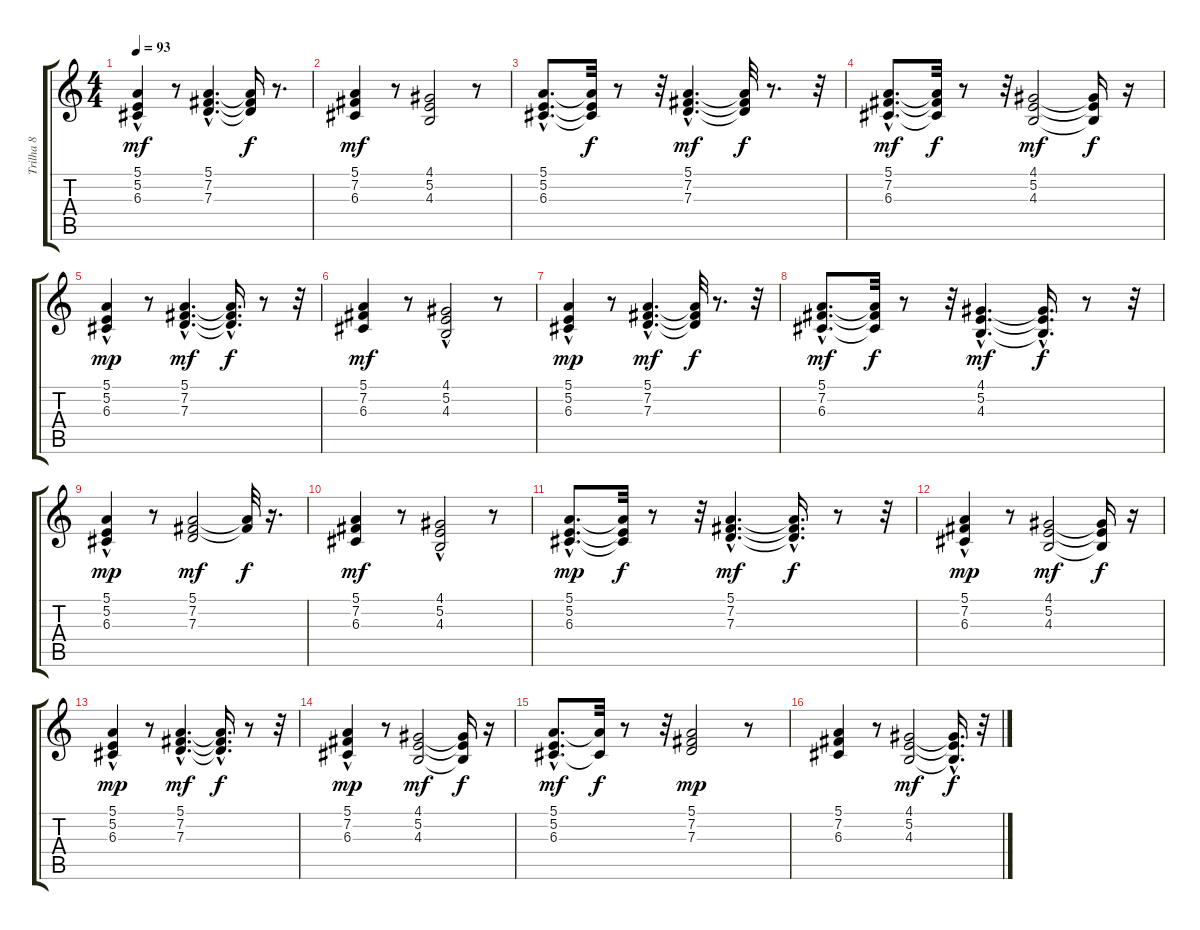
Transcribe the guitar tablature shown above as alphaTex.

\track ("Trilha 8" "Trilha 8") {instrument fx4atmosphere}
\staff {score tabs}
\tuning (E4 B3 G3 D3 A2 E2) {hide}
\ts (4 4)
\tempo 93
\clef g2
\ks c
(5.1 5.2{hac} 6.3{hac}).4{dy mf} r.8 (5.1{hac} 7.2{hac} 7.3{hac}).4{d} (5.1{t} 7.2{t} 7.3{t}).16{dy f} r.8{d} |
(5.1 7.2 6.3).4{dy mf} r.8 (4.1 5.2 4.3).2 r.8 |
(5.1{hac} 5.2{hac} 6.3{hac}).8{d} (5.1{t} 5.2{t} 6.3{t}).32{dy f} r.8 r.32 (5.1{hac} 7.2{hac} 7.3{hac}).4{d dy mf} (5.1{t} 7.2{t} 7.3{t}).32{dy f} r.8{d} r.32 |
(5.1{hac} 7.2{hac} 6.3{hac}).8{d dy mf} (5.1{t} 7.2{t} 6.3{t}).32{dy f} r.8 r.32 (4.1 5.2 4.3).2{dy mf} (4.1{t} 5.2{t} 4.3{t}).16{dy f} r.16 |
(5.1 5.2{hac} 6.3{hac}).4{dy mp} r.8 (5.1{hac} 7.2{hac} 7.3{hac}).4{d dy mf} (5.1{hac t} 7.2{t} 7.3{t}).16{d dy f} r.8 r.32 |
(5.1 7.2 6.3).4{dy mf} r.8 (4.1 5.2{hac} 4.3).2 r.8 |
(5.1 5.2{hac} 6.3{hac}).4{dy mp} r.8 (5.1{hac} 7.2{hac} 7.3{hac}).4{d dy mf} (5.1{t} 7.2{t} 7.3{t}).32{dy f} r.8{d} r.32 |
(5.1{hac} 7.2{hac} 6.3{hac}).8{d dy mf} (5.1{t} 7.2{t} 6.3{t}).32{dy f} r.8 r.32 (4.1{hac} 5.2{hac} 4.3{hac}).4{d dy mf} (4.1{hac t} 5.2{hac t} 4.3{hac t}).16{d dy f} r.8 r.32 |
(5.1 5.2{hac} 6.3{hac}).4{dy mp} r.8 (5.1 7.2 7.3).2{dy mf} (5.1{t} 7.2{t}).32{dy f} r.16{d} |
(5.1 7.2 6.3).4{dy mf} r.8 (4.1{hac} 5.2 4.3).2 r.8 |
(5.1{hac} 5.2{hac} 6.3{hac}).8{d dy mp} (5.1{t} 5.2{t} 6.3{t}).32{dy f} r.8 r.32 (5.1{hac} 7.2{hac} 7.3{hac}).4{d dy mf} (5.1{hac t} 7.2{hac t} 7.3{hac t}).16{d dy f} r.8 r.32 |
(5.1 7.2{hac} 6.3).4{dy mp} r.8 (4.1 5.2 4.3).2{dy mf} (4.1{t} 5.2{t} 4.3{t}).16{dy f} r.16 |
(5.1 5.2{hac} 6.3{hac}).4{dy mp} r.8 (5.1{hac} 7.2{hac} 7.3{hac}).4{d dy mf} (5.1{hac t} 7.2{hac t} 7.3{t}).16{d dy f} r.8 r.32 |
(5.1 7.2{hac} 6.3{hac}).4{dy mp} r.8 (4.1 5.2 4.3).2{dy mf} (4.1{t} 5.2{t} 4.3{t}).16{dy f} r.16 |
(5.1{hac} 5.2{hac} 6.3{hac}).8{d dy mf} (5.1{t} 6.3{t}).32{dy f} r.8 r.32 (5.1 7.2 7.3).2{dy mp} r.8 |
(5.1 7.2 6.3).4 r.8 (4.1 5.2 4.3).2{dy mf} (4.1{t} 5.2{t} 4.3{hac t}).16{d dy f} r.32
